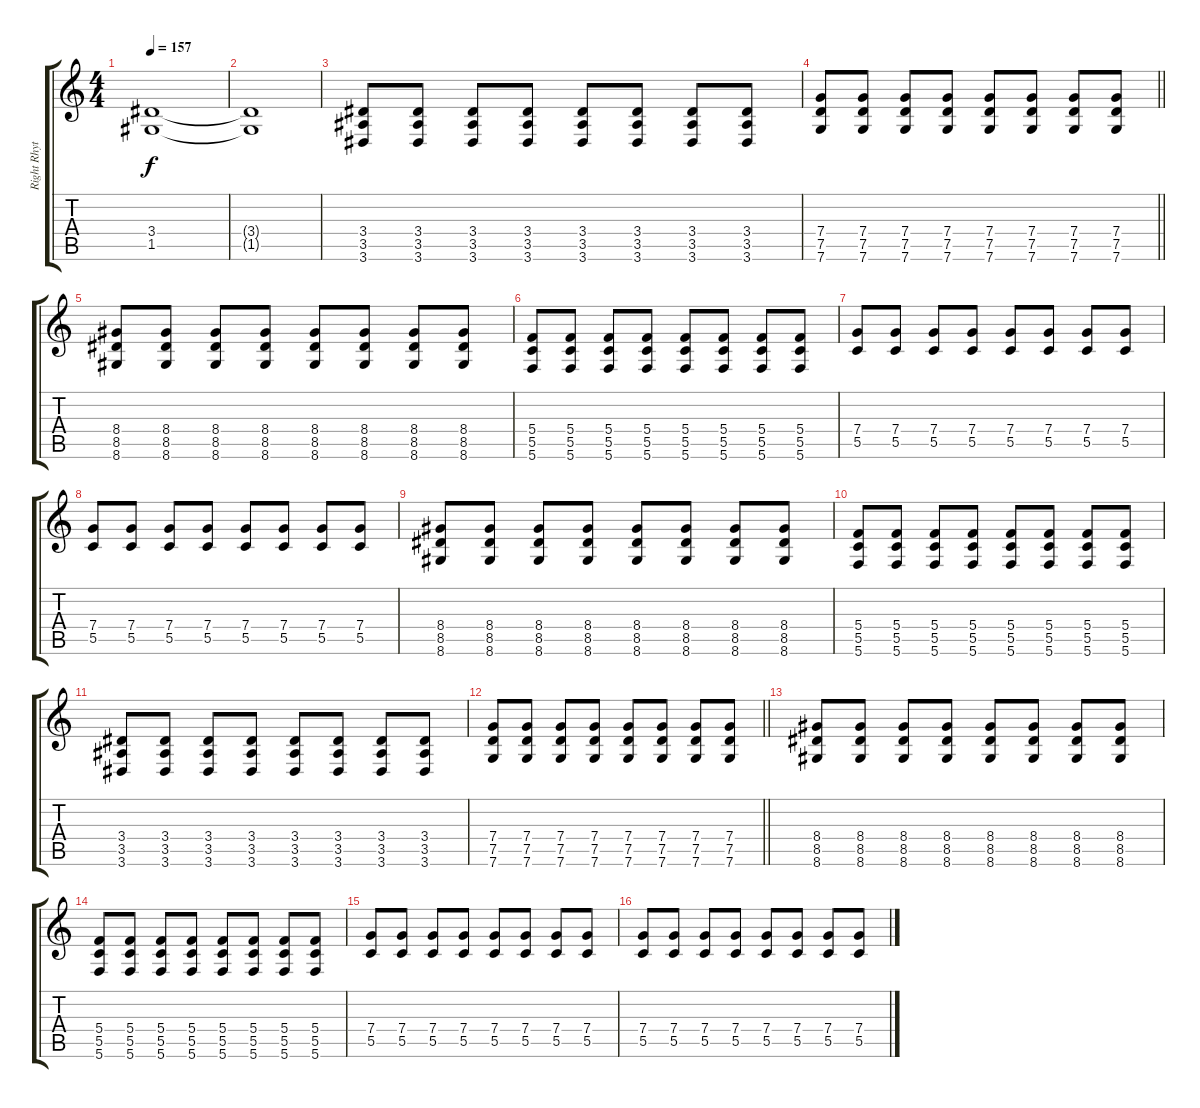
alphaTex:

\track ("Right Rhythm" "Right Rhyt") {instrument distortionguitar}
\staff {score tabs}
\tuning (D4 A3 F3 C3 G2 C2) {hide}
\ts (4 4)
\tempo 157
\clef g2
\ks c
(3.4{t} 1.5{t}).1{dy f} |
(3.4{t} 1.5{t}).1 |
(3.4 3.5 3.6).8{volume 16} (3.4 3.5 3.6).8 (3.4 3.5 3.6).8 (3.4 3.5 3.6).8 (3.4 3.5 3.6).8 (3.4 3.5 3.6).8 (3.4 3.5 3.6).8 (3.4 3.5 3.6).8 |
\barLineRight lightlight
(7.4 7.5 7.6).8 (7.4 7.5 7.6).8 (7.4 7.5 7.6).8 (7.4 7.5 7.6).8 (7.4 7.5 7.6).8 (7.4 7.5 7.6).8 (7.4 7.5 7.6).8 (7.4 7.5 7.6).8 |
\section ("" "")
(8.4 8.5 8.6).8 (8.4 8.5 8.6).8 (8.4 8.5 8.6).8 (8.4 8.5 8.6).8 (8.4 8.5 8.6).8 (8.4 8.5 8.6).8 (8.4 8.5 8.6).8 (8.4 8.5 8.6).8 |
(5.4 5.5 5.6).8 (5.4 5.5 5.6).8 (5.4 5.5 5.6).8 (5.4 5.5 5.6).8 (5.4 5.5 5.6).8 (5.4 5.5 5.6).8 (5.4 5.5 5.6).8 (5.4 5.5 5.6).8 |
(7.4 5.5).8 (7.4 5.5).8 (7.4 5.5).8 (7.4 5.5).8 (7.4 5.5).8 (7.4 5.5).8 (7.4 5.5).8 (7.4 5.5).8 |
(7.4 5.5).8 (7.4 5.5).8 (7.4 5.5).8 (7.4 5.5).8 (7.4 5.5).8 (7.4 5.5).8 (7.4 5.5).8 (7.4 5.5).8 |
(8.4 8.5 8.6).8 (8.4 8.5 8.6).8 (8.4 8.5 8.6).8 (8.4 8.5 8.6).8 (8.4 8.5 8.6).8 (8.4 8.5 8.6).8 (8.4 8.5 8.6).8 (8.4 8.5 8.6).8 |
(5.4 5.5 5.6).8 (5.4 5.5 5.6).8 (5.4 5.5 5.6).8 (5.4 5.5 5.6).8 (5.4 5.5 5.6).8 (5.4 5.5 5.6).8 (5.4 5.5 5.6).8 (5.4 5.5 5.6).8 |
(3.4 3.5 3.6).8 (3.4 3.5 3.6).8 (3.4 3.5 3.6).8 (3.4 3.5 3.6).8 (3.4 3.5 3.6).8 (3.4 3.5 3.6).8 (3.4 3.5 3.6).8 (3.4 3.5 3.6).8 |
\barLineRight lightlight
(7.4 7.5 7.6).8 (7.4 7.5 7.6).8 (7.4 7.5 7.6).8 (7.4 7.5 7.6).8 (7.4 7.5 7.6).8 (7.4 7.5 7.6).8 (7.4 7.5 7.6).8 (7.4 7.5 7.6).8 |
\section ("" "")
(8.4 8.5 8.6).8 (8.4 8.5 8.6).8 (8.4 8.5 8.6).8 (8.4 8.5 8.6).8 (8.4 8.5 8.6).8 (8.4 8.5 8.6).8 (8.4 8.5 8.6).8 (8.4 8.5 8.6).8 |
(5.4 5.5 5.6).8 (5.4 5.5 5.6).8 (5.4 5.5 5.6).8 (5.4 5.5 5.6).8 (5.4 5.5 5.6).8 (5.4 5.5 5.6).8 (5.4 5.5 5.6).8 (5.4 5.5 5.6).8 |
(7.4 5.5).8 (7.4 5.5).8 (7.4 5.5).8 (7.4 5.5).8 (7.4 5.5).8 (7.4 5.5).8 (7.4 5.5).8 (7.4 5.5).8 |
(7.4 5.5).8 (7.4 5.5).8 (7.4 5.5).8 (7.4 5.5).8 (7.4 5.5).8 (7.4 5.5).8 (7.4 5.5).8 (7.4 5.5).8
